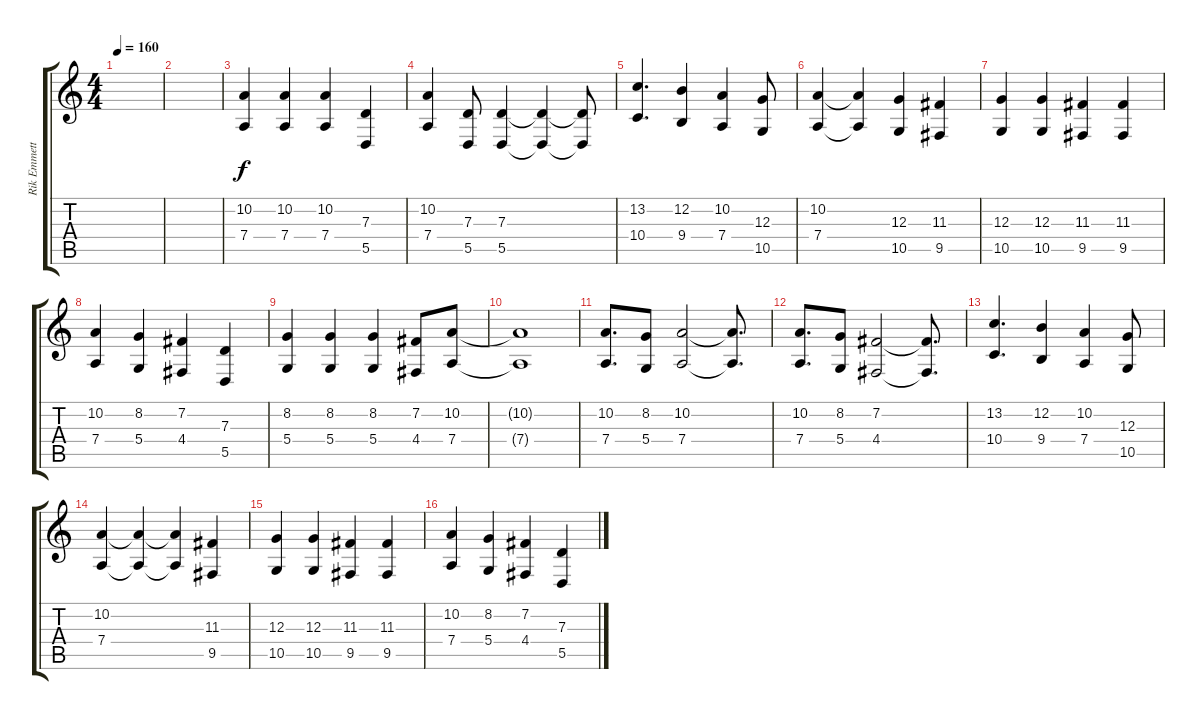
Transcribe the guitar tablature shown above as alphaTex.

\track ("Rik Emmett - Vocals" "Rik Emmett") {instrument synthvoice}
\staff {score tabs}
\tuning (E4 B3 G3 D3 A2 E2) {hide}
\ts (4 4)
\tempo 160
\clef g2
\ks c
|
|
(10.2 7.4).4 (10.2 7.4).4 (10.2 7.4).4 (7.3 5.5).4 |
(10.2 7.4).4 (7.3 5.5).8 (7.3 5.5).4 (7.3{t} 5.5{t}).4 (7.3{t} 5.5{t}).8 |
(13.2 10.4).4{d} (12.2 9.4).4 (10.2 7.4).4 (12.3 10.5).8 |
(10.2 7.4).4 (10.2{t} 7.4{t}).4 (12.3 10.5).4 (11.3 9.5).4 |
(12.3 10.5).4 (12.3 10.5).4 (11.3 9.5).4 (11.3 9.5).4 |
(10.2 7.4).4 (8.2 5.4).4 (7.2 4.4).4 (7.3 5.5).4 |
(8.2 5.4).4 (8.2 5.4).4 (8.2 5.4).4 (7.2 4.4).8 (10.2 7.4).8 |
(10.2{t} 7.4{t}).1 |
(10.2 7.4).8{d} (8.2 5.4).8 (10.2 7.4).2 (10.2{t} 7.4{t}).8{d} |
(10.2 7.4).8{d} (8.2 5.4).8 (7.2 4.4).2 (7.2{t} 4.4{t}).8{d} |
(13.2 10.4).4{d} (12.2 9.4).4 (10.2 7.4).4 (12.3 10.5).8 |
(10.2 7.4).4 (10.2{t} 7.4{t}).4 (10.2{t} 7.4{t}).4 (11.3 9.5).4 |
(12.3 10.5).4 (12.3 10.5).4 (11.3 9.5).4 (11.3 9.5).4 |
(10.2 7.4).4 (8.2 5.4).4 (7.2 4.4).4 (7.3 5.5).4
